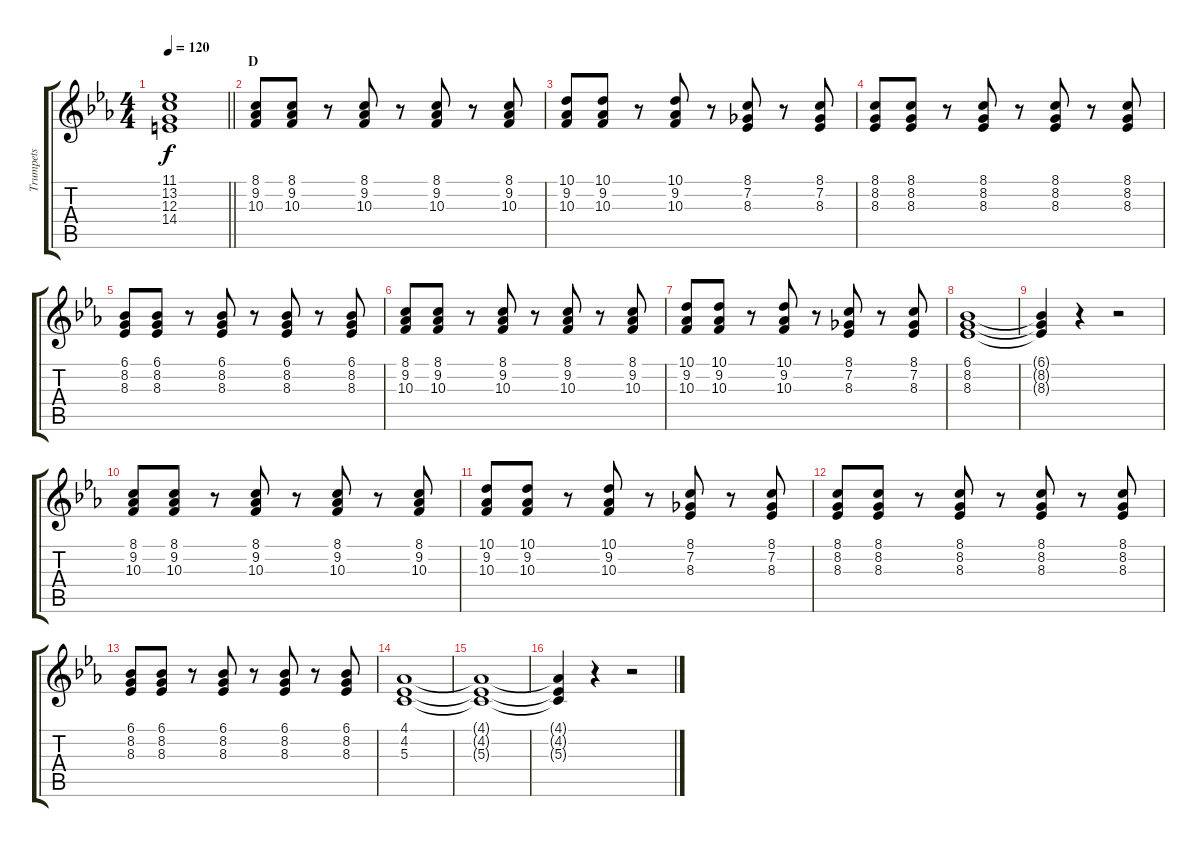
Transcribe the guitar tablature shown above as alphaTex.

\track ("Trumpets" "Trumpets") {instrument trumpet bank 29}
\staff {score tabs}
\tuning (E4 B3 G3 D3 A2 E2) {hide}
\ts (4 4)
\tempo 120
\clef g2
\barLineRight lightlight
\ks eb
(11.1{t} 13.2{t} 12.3{t} 14.4{t}).1{dy f} |
\section ("" "D")
(8.1 9.2 10.3).8 (8.1 9.2 10.3).8 r.8 (8.1 9.2 10.3).8 r.8 (8.1 9.2 10.3).8 r.8 (8.1 9.2 10.3).8 |
(10.1 9.2 10.3).8 (10.1 9.2 10.3).8 r.8 (10.1 9.2 10.3).8 r.8 (8.1 7.2 8.3).8 r.8 (8.1 7.2 8.3).8 |
(8.1 8.2 8.3).8 (8.1 8.2 8.3).8 r.8 (8.1 8.2 8.3).8 r.8 (8.1 8.2 8.3).8 r.8 (8.1 8.2 8.3).8 |
(6.1 8.2 8.3).8 (6.1 8.2 8.3).8 r.8 (6.1 8.2 8.3).8 r.8 (6.1 8.2 8.3).8 r.8 (6.1 8.2 8.3).8 |
(8.1 9.2 10.3).8 (8.1 9.2 10.3).8 r.8 (8.1 9.2 10.3).8 r.8 (8.1 9.2 10.3).8 r.8 (8.1 9.2 10.3).8 |
(10.1 9.2 10.3).8 (10.1 9.2 10.3).8 r.8 (10.1 9.2 10.3).8 r.8 (8.1 7.2 8.3).8 r.8 (8.1 7.2 8.3).8 |
(6.1 8.2 8.3).1 |
(6.1{t} 8.2{t} 8.3{t}).4 r.4 r.2 |
(8.1 9.2 10.3).8 (8.1 9.2 10.3).8 r.8 (8.1 9.2 10.3).8 r.8 (8.1 9.2 10.3).8 r.8 (8.1 9.2 10.3).8 |
(10.1 9.2 10.3).8 (10.1 9.2 10.3).8 r.8 (10.1 9.2 10.3).8 r.8 (8.1 7.2 8.3).8 r.8 (8.1 7.2 8.3).8 |
(8.1 8.2 8.3).8 (8.1 8.2 8.3).8 r.8 (8.1 8.2 8.3).8 r.8 (8.1 8.2 8.3).8 r.8 (8.1 8.2 8.3).8 |
(6.1 8.2 8.3).8 (6.1 8.2 8.3).8 r.8 (6.1 8.2 8.3).8 r.8 (6.1 8.2 8.3).8 r.8 (6.1 8.2 8.3).8 |
(4.1 4.2 5.3).1 |
(4.1{t} 4.2{t} 5.3{t}).1 |
(4.1{t} 4.2{t} 5.3{t}).4 r.4 r.2
